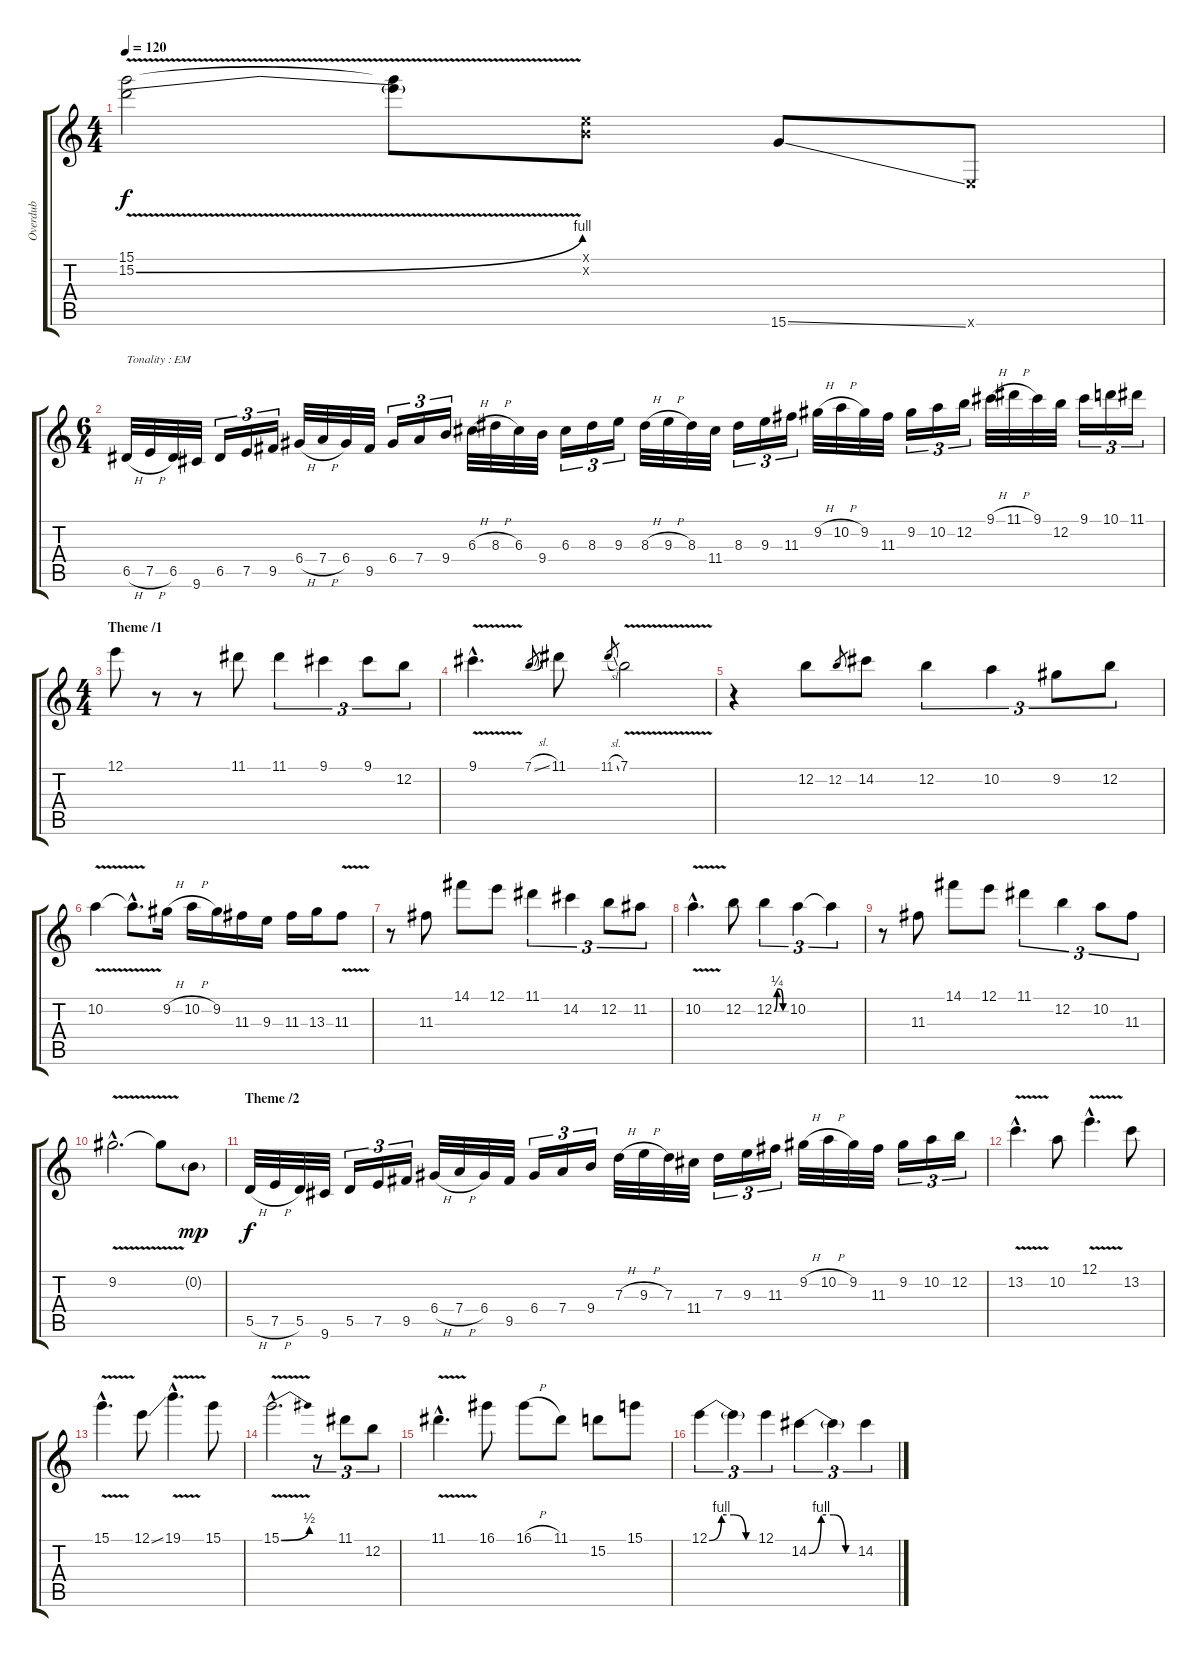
\track ("Overdub" "Overdub") {instrument fretlessbass}
\staff {score tabs}
\tuning (E4 B3 G3 D3 A2 E2) {hide}
\ts (4 4)
\tempo 120
\clef g2
\ks c
(15.1{v} 15.2{be (bend 0 0 60 4) v}).2{dy f} (15.1{t} 15.2{t}).8 (0.1{x} 0.2{x}).8 15.6{ss}.8 0.6{x}.8 |
\ts (6 4)
6.5{h}.32{txt "Tonality : EM"} 7.5{h}.32 6.5.32 9.6.32 6.5.16{tu (3 2)} 7.5.16{tu (3 2)} 9.5.16{tu (3 2)} 6.4{h}.32 7.4{h}.32 6.4.32 9.5.32 6.4.16{tu (3 2)} 7.4.16{tu (3 2)} 9.4.16{tu (3 2)} 6.3{h}.32 8.3{h}.32 6.3.32 9.4.32 6.3.16{tu (3 2)} 8.3.16{tu (3 2)} 9.3.16{tu (3 2)} 8.3{h}.32 9.3{h}.32 8.3.32 11.4.32 8.3.16{tu (3 2)} 9.3.16{tu (3 2)} 11.3.16{tu (3 2)} 9.2{h}.32 10.2{h}.32 9.2.32 11.3.32 9.2.16{tu (3 2)} 10.2.16{tu (3 2)} 12.2.16{tu (3 2)} 9.1{h}.32 11.1{h}.32 9.1.32 12.2.32 9.1.16{tu (3 2)} 10.1.16{tu (3 2)} 11.1.16{tu (3 2)} |
\ts (4 4)
\section ("" "Theme /1")
12.1.8 r.8 r.8 11.1.8 11.1.4{tu (3 2)} 9.1.4{tu (3 2)} 9.1.8{tu (3 2)} 12.2.8{tu (3 2)} |
9.1{v hac}.4{d} 7.1{sl}.8{gr} 11.1.8 11.1{sl}.8{gr} 7.1{v}.2 |
r.4 12.2.8 12.2.8{gr} 14.2.8 12.2.4{tu (3 2)} 10.2.4{tu (3 2)} 9.2.8{tu (3 2)} 12.2.8{tu (3 2)} |
10.2{v}.4 10.2{hac t}.8{d} 9.2{h}.16 10.2{h}.16 9.2.16 11.3.16 9.3.16 11.3.16 13.3.16 11.3{v}.8 |
r.8 11.3.8 14.1.8 12.1.8 11.1.4{tu (3 2)} 14.2.4{tu (3 2)} 12.2.8{tu (3 2)} 11.2.8{tu (3 2)} |
10.2{v hac}.4{d} 12.2.8 12.2{be (custom 0 0 15 1 30 1 45 0 60 0)}.4{tu (3 2)} 10.2.4{tu (3 2)} 10.2{t}.4{tu (3 2)} |
r.8 11.3.8 14.1.8 12.1.8 11.1.4{tu (3 2)} 12.2.4{tu (3 2)} 10.2.8{tu (3 2)} 11.3.8{tu (3 2)} |
9.2{v hac}.2{d} 9.2{t}.8 0.2{g}.8{dy mp} |
\section ("" "Theme /2")
5.5{h}.32{dy f} 7.5{h}.32 5.5.32 9.6.32 5.5.16{tu (3 2)} 7.5.16{tu (3 2)} 9.5.16{tu (3 2)} 6.4{h}.32 7.4{h}.32 6.4.32 9.5.32 6.4.16{tu (3 2)} 7.4.16{tu (3 2)} 9.4.16{tu (3 2)} 7.3{h}.32 9.3{h}.32 7.3.32 11.4.32 7.3.16{tu (3 2)} 9.3.16{tu (3 2)} 11.3.16{tu (3 2)} 9.2{h}.32 10.2{h}.32 9.2.32 11.3.32 9.2.16{tu (3 2)} 10.2.16{tu (3 2)} 12.2.16{tu (3 2)} |
13.2{v hac}.4{d} 10.2.8 12.1{v hac}.4{d} 13.2.8 |
15.1{v hac}.4{d} 12.1{ss}.8 19.1{v hac}.4{d} 15.1.8 |
15.1{be (bend 0 0 60 2) v hac}.2{d} r.8{tu (3 2)} 11.1.8{tu (3 2)} 12.2.8{tu (3 2)} |
11.1{v hac}.4{d} 16.1.8 16.1{h}.8 11.1.8 15.2.8 15.1.8 |
12.1{be (custom 0 0 15 4 30 4 45 0 60 0)}.4{tu (3 2)} 12.1{t}.4{tu (3 2)} 12.1.4{tu (3 2)} 14.2{be (custom 0 0 15 4 30 4 45 0 60 0)}.4{tu (3 2)} 14.2{t}.4{tu (3 2)} 14.2.4{tu (3 2)}
